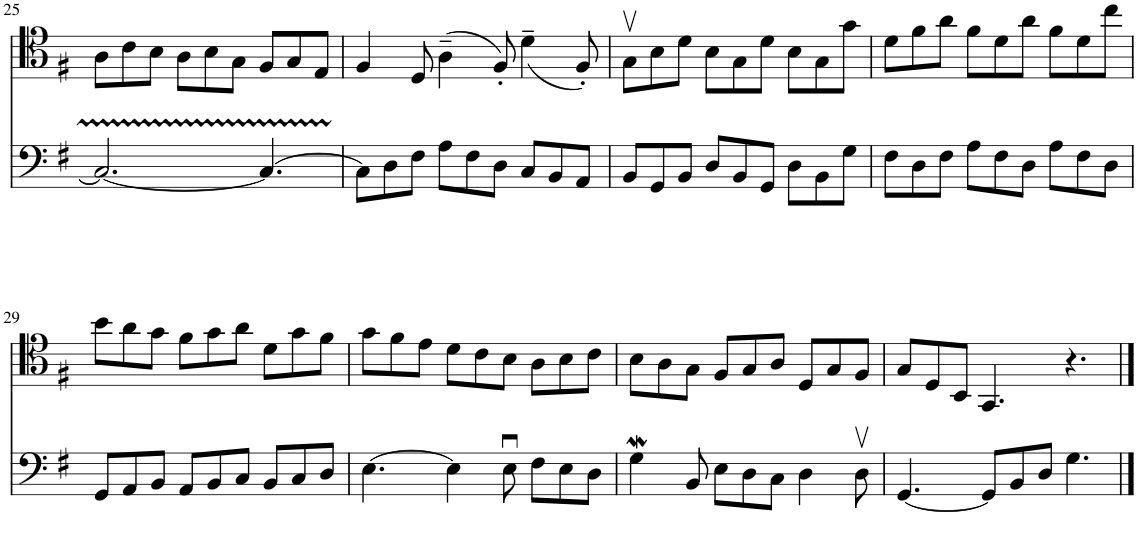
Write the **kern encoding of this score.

**kern	**kern
*part2	*part1
*staff2	*staff1
*I"Cello 2	*I"Cello 1
!!LO:PB:g=z
*clefF4	*clefC4
*k[f#]	*k[f#]
*M9/8	*M9/8
=25	=25
2.C/_	8A\L
.	8c\
.	8B\J
.	8A\L
.	8B\
.	8G\J
4.C/_	8F#/L
.	8G/
.	8E/J
=26	=26
8C\L]	4F#/
8D\	.
8F#\J	8D/
8A\L	(4A~\
8F#\	.
8D\J	8F#'/)
8C/L	(<4d~\
8BB/	.
8AA/J	8F#'/)
=27	=27
8BB/L	8Gv\L
8GG/	8B\
8BB/J	8d\J
8D/L	8B\L
8BB/	8G\
8GG/J	8d\J
8D\L	8B\L
8BB\	8G\
8G\J	8g\J
=28	=28
8F#\L	8d\L
8D\	8f#\
8F#\J	8a\J
8A\L	8f#\L
8F#\	8d\
8D\J	8a\J
8A\L	8f#\L
8F#\	8d\
8D\J	8cc\J
!!LO:LB:g=z
=29	=29
8GG/L	8b\L
8AA/	8a\
8BB/J	8g\J
8AA/L	8f#\L
8BB/	8g\
8C/J	8a\J
8BB/L	8d\L
8C/	8g\
8D/J	8f#\J
=30	=30
[4.E\	8g\L
.	8f#\
.	8e\J
4E\]	8d\L
.	8c\
8Eu\	8B\J
8F#\L	8A\L
8E\	8B\
8D\J	8c\J
=31	=31
4Gw\	8B\L
.	8A\
8BB/	8G\J
8E\L	8F#/L
8D\	8G/
8C\J	8A/J
4D\	8D/L
.	8G/
8Dv\	8F#/J
=32	=32
[4.GG/	8G/L
.	8D/
.	8BB/J
8GG/L]	4.GG/
8BB/	.
8D/J	.
4.G\	4.r
==	==
*-	*-
